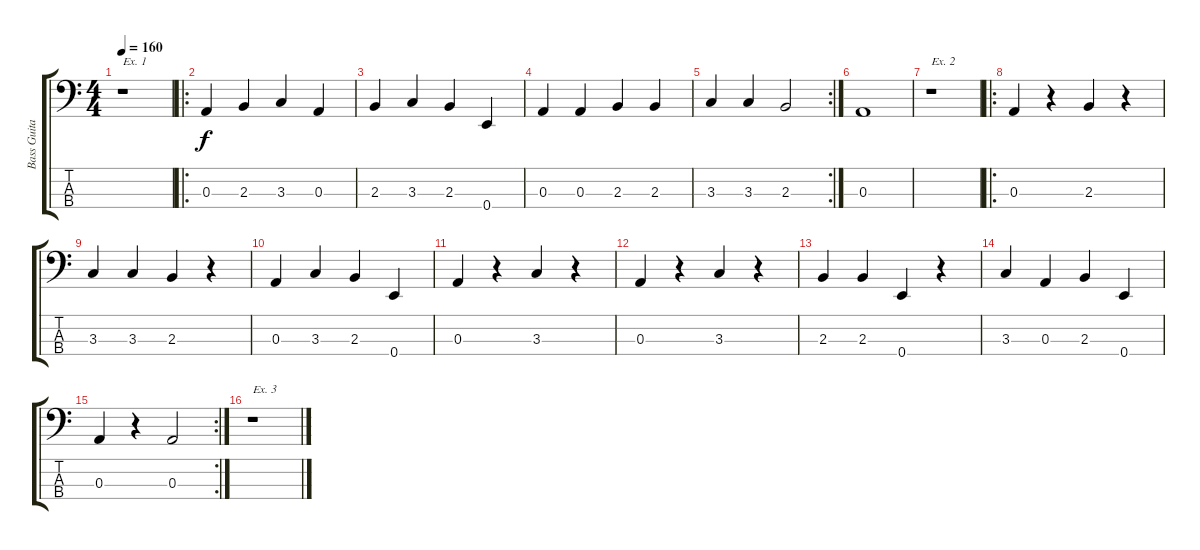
\track ("Bass Guitar" "Bass Guita") {instrument electricbasspick}
\staff {score tabs}
\tuning (G2 D2 A1 E1) {hide}
\ts (4 4)
\tempo 160
\clef f4
\ks c
r.1{txt "Ex. 1" dy f instrument electricbasspick} |
\ro
0.3.4 2.3.4 3.3.4 0.3.4 |
2.3.4 3.3.4 2.3.4 0.4.4 |
0.3.4 0.3.4 2.3.4 2.3.4 |
\rc 2
3.3.4 3.3.4 2.3.2 |
0.3.1 |
r.1{txt "Ex. 2"} |
\ro
0.3.4 r.4 2.3.4 r.4 |
3.3.4 3.3.4 2.3.4 r.4 |
0.3.4 3.3.4 2.3.4 0.4.4 |
0.3.4 r.4 3.3.4 r.4 |
0.3.4 r.4 3.3.4 r.4 |
2.3.4 2.3.4 0.4.4 r.4 |
3.3.4 0.3.4 2.3.4 0.4.4 |
\rc 2
0.3.4 r.4 0.3.2 |
r.1{txt "Ex. 3"}
